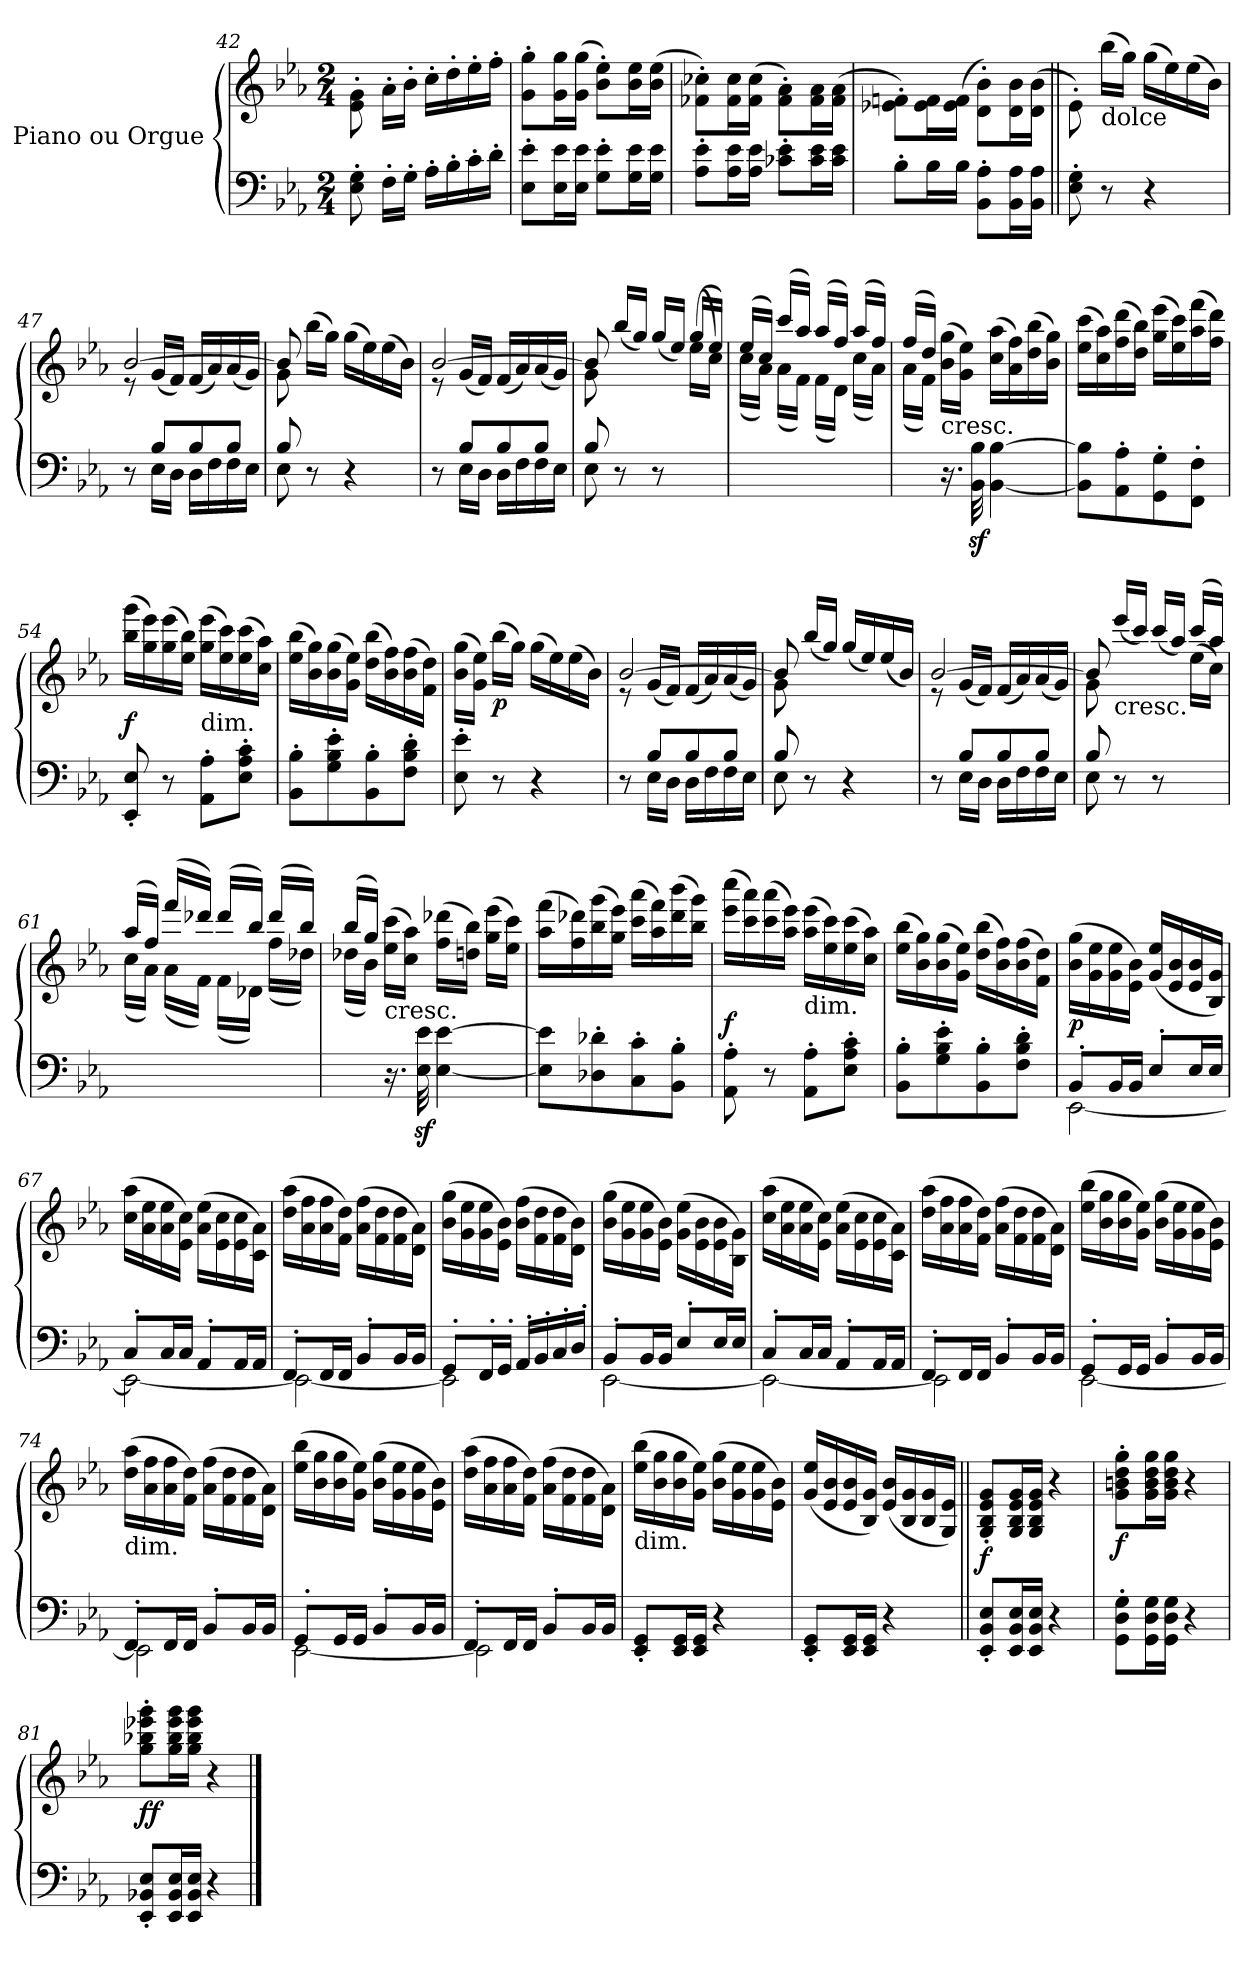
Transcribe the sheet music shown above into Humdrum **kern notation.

**kern	**kern	**dynam
*part1	*part1	*part1
*staff2	*staff1	*staff1/2
*I"Piano   ou Orgue	*	*
*clefF4	*clefG2	*
*k[b-e-a-]	*k[b-e-a-]	*
*E-:	*E-:	*
*M2/4	*M2/4	*
=42	=42	=42
8E-\' 8G\'	8e-\' 8g\'	.
16F'\LL	16a-'\LL	.
16G'\JJ	16b-'\JJ	.
16A-'\LL	16cc'\LL	.
16B-'\	16dd'\	.
16c'\	16ee-'\	.
16d'\JJ	16ff'\JJ	.
=43	=43	=43
8E-\' 8e-\'L	8g\' 8gg\'L	.
16E-\ 16e-\L	16g\ 16gg\L	.
16E-\ 16e-\JJ	(16g\ 16gg\JJ	.
8G\' 8e-\'L	8b-\' 8ee-\'L)	.
16G\ 16e-\L	16b-\ 16ee-\L	.
16G\ 16e-\JJ	(16b-\ 16ee-\JJ	.
=44	=44	=44
8A-\' 8e-\'L	8f-X\' 8cc-X\'L)	.
16A-\ 16e-\L	16f-\ 16cc-\L	.
16A-\ 16e-\JJ	(16f-\ 16cc-\JJ	.
8c-X\' 8e-\'L	8f-\' 8a-\'L)	.
16c-\ 16e-\L	16f-\ 16a-\L	.
16c-\ 16e-\JJ	(16f-\ 16a-\JJ	.
!!LO:LB:g=z
=45	=45	=45
8B-'\L	8e-X\' 8fn\'L)	.
16B-\L	16e-\ 16f\L	.
16B-\JJ	(16e-\ 16f\JJ	.
8BB-\' 8A-\'L	8d\' 8b-\'L)	.
16BB-\ 16A-\L	16d\ 16b-\L	.
16BB-\ 16A-\JJ	(16d\ 16b-\JJ	.
=46||	=46||	=46||
8E-\' 8G\'	8e-'\)	.
!	!LO:TX:b:t=dolce	!
8r	(16bb-\LL	.
.	16gg\JJ)	.
4r	(16gg\LL	.
.	16ee-\)	.
.	(16ee-\	.
.	16b-\JJ)	.
=47	=47	=47
*^	*^	*
8r	8ryy	[2b-/	8re	.
8B-/L	16E-\LL	.	(16g/LL	.
.	16D\JJ	.	16f/JJ)	.
8B-/	16D\LL	.	(16f/LL	.
.	16F\	.	16a-/)	.
8B-/J	16F\	.	(16a-/	.
.	16E-\JJ	.	16g/JJ)	.
=48	=48	=48	=48	=48
8B-/	8E-\	8b-/]	8g\	.
8r	4.ryy	(16bb-\LL	4.ryy	.
.	.	16gg\JJ)	.	.
4r	.	(16gg\LL	.	.
.	.	16ee-\)	.	.
.	.	(16ee-\	.	.
.	.	16b-\JJ)	.	.
=49	=49	=49	=49	=49
8r	8ryy	[2b-/	8re	.
8B-/L	16E-\LL	.	(16g/LL	.
.	16D\JJ	.	16f/JJ)	.
8B-/	16D\LL	.	(16f/LL	.
.	16F\	.	16a-/)	.
8B-/J	16F\	.	(16a-/	.
.	16E-\JJ	.	16g/JJ)	.
!!LO:PB:g=z
=50	=50	=50	=50	=50
*	*	*	*^	*
8B-/	8E-\	8b-/]	8g\	4.ryy	.
8r	8ryy	(16bb-/LL	4.ryy	.	.
.	.	16gg/JJ)	.	.	.
8r	4ryy	(16gg/LL	.	.	.
.	.	16ee-/JJ)	.	.	.
8ryy	.	(16gg/LL	.	(16ee-\LL	.
.	.	16ee-/JJ)	.	16cc\JJ)	.
*v	*v	*	*	*	*
*	*	*v	*v	*
=51	=51	=51	=51
2ryy	(16ee-/LL	(16cc\LL	.
.	16cc/JJ)	16a-\JJ)	.
.	(16ccc/LL	(16a-\LL	.
.	16aa-/JJ)	16f\JJ)	.
.	(16aa-/LL	(16f\LL	.
.	16ff/JJ)	16d\JJ)	.
.	(16aa-/LL	(16cc\LL	.
.	16ff/JJ)	16a-\JJ)	.
=52	=52	=52	=52
8ryy	(16ff/LL	(16a-\LL	.
.	16dd/JJ)	16f\JJ)	.
!	!LO:TX:b:t=cresc.	!	!
16.r	(16b-\ 16gg\LL	4.ryy	.
.	16g\ 16ee-\JJ)	.	.
32BB-\z< 32B-\z<	.	.	.
[4BB-\ [4B-\	(16cc\ 16aa-\LL	.	.
.	16a-\ 16ff\)	.	.
.	(16dd\ 16bb-\	.	.
.	16b-\ 16gg\JJ)	.	.
*	*v	*v	*
=53	=53	=53
8BB-\] 8B-\]L	(16ee-\ 16ccc\LL	.
.	16cc\ 16aa-\)	.
8AA-\' 8A-\'	(16ff\ 16ddd\	.
.	16dd\ 16bb-\JJ)	.
8GG\' 8G\'	(16gg\ 16eee-\LL	.
.	16ee-\ 16ccc\)	.
8FF\' 8F\'J	(16aa-\ 16fff\	.
.	16ff\ 16ddd\JJ)	.
=54	=54	=54
!	!	!LO:DY:a=2
8EE-/' 8E-/'	(16bb-\ 16ggg\LL	f
.	16gg\ 16eee-\)	.
8r	(16gg\ 16eee-\	.
.	16ee-\ 16bb-\JJ)	.
!LO:TX:a:t=dim.	!	!
8AA-\' 8A-\'L	(16gg\ 16eee-\LL	.
.	16ee-\ 16ccc\)	.
8E-\' 8A-\' 8c\'J	(16ee-\ 16ccc\	.
.	16cc\ 16aa-\JJ)	.
!!LO:LB:g=z
=55	=55	=55
8BB-\' 8B-\'L	(16ee-\ 16bb-\LL	.
.	16b-\ 16gg\)	.
8G\' 8B-\' 8e-\'	(16b-\ 16gg\	.
.	16g\ 16ee-\JJ)	.
8BB-\' 8B-\'	(16dd\ 16bb-\LL	.
.	16b-\ 16ff\)	.
8F\' 8B-\' 8d\'J	(16b-\ 16ff\	.
.	16f\ 16dd\JJ)	.
=56	=56	=56
8E-\' 8e-\'	(16b-\ 16gg\LL	.
.	16g\ 16ee-\JJ)	.
!	!	!LO:DY:b
8r	(16bb-\LL	p
.	16gg\JJ)	.
4r	(16gg\LL	.
.	16ee-\)	.
.	(16ee-\	.
.	16b-\JJ)	.
=57	=57	=57
*^	*^	*
8r	8ryy	[2b-/	8re	.
8B-/L	16E-\LL	.	(16g/LL	.
.	16D\JJ	.	16f/JJ)	.
8B-/	16D\LL	.	(16f/LL	.
.	16F\	.	16a-/)	.
8B-/J	16F\	.	(16a-/	.
.	16E-\JJ	.	16g/JJ)	.
=58	=58	=58	=58	=58
8B-/	8E-\	8b-/]	8g\	.
8r	4.ryy	(16bb-/LL	4.ryy	.
.	.	16gg/JJ)	.	.
4r	.	(16gg/LL	.	.
.	.	16ee-/)	.	.
.	.	(16ee-/	.	.
.	.	16b-/JJ)	.	.
=59	=59	=59	=59	=59
8r	8ryy	[2b-/	8re	.
8B-/L	16E-\LL	.	(16g/LL	.
.	16D\JJ	.	16f/JJ)	.
8B-/	16D\LL	.	(16f/LL	.
.	16F\	.	16a-/)	.
8B-/J	16F\	.	(16a-/	.
.	16E-\JJ	.	16g/JJ)	.
!!LO:LB:g=z
=60	=60	=60	=60	=60
*	*	*	*^	*
8B-/	8E-\	8b-/]	8g\	4.ryy	.
!	!	!LO:TX:b:t=cresc.	!	!	!
8r	8ryy	(16eee-/LL	4.ryy	.	.
.	.	16ccc/JJ)	.	.	.
8r	4ryy	(16ccc/LL	.	.	.
.	.	16aa-/JJ)	.	.	.
8ryy	.	(16ccc/LL	.	(16ee-\LL	.
.	.	16aa-/JJ)	.	16cc\JJ)	.
*v	*v	*	*	*	*
*	*	*v	*v	*
=61	=61	=61	=61
2ryy	(16aa-/LL	(16cc\LL	.
.	16ff/JJ)	16a-\JJ)	.
.	(16fff/LL	(16a-\LL	.
.	16ddd-X/JJ)	16f\JJ)	.
.	(16ddd-/LL	(16f\LL	.
.	16bb-/JJ)	16d-X\JJ)	.
.	(16ddd-/LL	(16ff\LL	.
.	16bb-/JJ)	16dd-X\JJ)	.
=62	=62	=62	=62
8ryy	(16bb-/LL	(16dd-X\LL	.
.	16gg/JJ)	16b-\JJ)	.
!	!LO:TX:b:t=cresc.	!	!
16.r	(16ee-\ 16ccc\LL	4.ryy	.
.	16cc\ 16aa-\JJ)	.	.
32E-\z< 32e-\z<	.	.	.
[4E-\ [4e-\	(16ff\ 16ddd-X\LL	.	.
.	16dd\ 16bb-\JJ)	.	.
.	(16gg\ 16eee-\LL	.	.
.	16ee-\ 16ccc\JJ)	.	.
*	*v	*v	*
=63	=63	=63
8E-\] 8e-\]L	(16aa-\ 16fff\LL	.
.	16ff\ 16ddd-X\)	.
8D-X\' 8d-X\'	(16bb-\ 16ggg\	.
.	16gg\ 16eee-\JJ)	.
8C\' 8c\'	(16ccc\ 16aaa-\LL	.
.	16aa-\ 16fff\)	.
8BB-\' 8B-\'J	(16ddd-\ 16bbb-\	.
.	16bb-\ 16ggg\JJ)	.
!!LO:LB:g=z
=64	=64	=64
!	!	!LO:DY:a=2
8AA-\' 8A-\'	(16eee-\ 16cccc\LL	f
.	16ccc\ 16aaa-\)	.
8r	(16ccc\ 16aaa-\	.
.	16aa-\ 16eee-\JJ)	.
!	!LO:TX:b:t=dim.	!
8AA-\' 8A-\'L	(16aa-\ 16eee-\LL	.
.	16ee-\ 16ccc\)	.
8E-\' 8A-\' 8c\'J	(16ee-\ 16ccc\	.
.	16cc\ 16aa-\JJ)	.
=65	=65	=65
8BB-\' 8B-\'L	(16ee-\ 16bb-\LL	.
.	16b-\ 16gg\)	.
8G\' 8B-\' 8e-\'	(16b-\ 16gg\	.
.	16g\ 16ee-\JJ)	.
8BB-\' 8B-\'	(16dd\ 16bb-\LL	.
.	16b-\ 16ff\)	.
8F\' 8B-\' 8d\'J	(16b-\ 16ff\	.
.	16f\ 16dd\JJ)	.
=66	=66	=66
*^	*	*
!	!	!	!LO:DY:b
8BB-'/L	[2EE-\	(16b-\ 16gg\LL	p
.	.	16g\ 16ee-\	.
16BB-/L	.	16g\ 16ee-\	.
16BB-/JJ	.	16e-\ 16b-\JJ)	.
8E-'/L	.	(16g/ 16ee-/LL	.
.	.	16e-/ 16b-/	.
16E-/L	.	16e-/ 16b-/	.
16E-/JJ	.	16B-/ 16g/JJ)	.
=67	=67	=67	=67
8C'/L	2EE-\_	(16cc\ 16aa-\LL	.
.	.	16a-\ 16ee-\	.
16C/L	.	16a-\ 16ee-\	.
16C/JJ	.	16e-\ 16cc\JJ)	.
8AA-'/L	.	(16a-\ 16ee-\LL	.
.	.	16e-\ 16cc\	.
16AA-/L	.	16e-\ 16cc\	.
16AA-/JJ	.	16c\ 16a-\JJ)	.
=68	=68	=68	=68
8FF'/L	2EE-\_	(16dd\ 16aa-\LL	.
.	.	16a-\ 16ff\	.
16FF/L	.	16a-\ 16ff\	.
16FF/JJ	.	16f\ 16dd\JJ)	.
8BB-'/L	.	(16a-\ 16ff\LL	.
.	.	16f\ 16dd\	.
16BB-/L	.	16f\ 16dd\	.
16BB-/JJ	.	16d\ 16a-\JJ)	.
!!LO:LB:g=z
=69	=69	=69	=69
8GG'/L	2EE-\]	(16b-\ 16gg\LL	.
.	.	16g\ 16ee-\	.
16FF'/L	.	16g\ 16ee-\	.
16GG'/JJ	.	16e-\ 16b-\JJ)	.
16AA-'/LL	.	(16b-\ 16ff\LL	.
16BB-'/	.	16f\ 16dd\	.
16C'/	.	16f\ 16dd\	.
16D'/JJ	.	16d\ 16b-\JJ)	.
=70	=70	=70	=70
8BB-'/L	[2EE-\	(16b-\ 16gg\LL	.
.	.	16g\ 16ee-\	.
16BB-/L	.	16g\ 16ee-\	.
16BB-/JJ	.	16e-\ 16b-\JJ)	.
8E-'/L	.	(16g\ 16ee-\LL	.
.	.	16e-\ 16b-\	.
16E-/L	.	16e-\ 16b-\	.
16E-/JJ	.	16B-\ 16g\JJ)	.
=71	=71	=71	=71
8C'/L	2EE-\_	(16cc\ 16aa-\LL	.
.	.	16a-\ 16ee-\	.
16C/L	.	16a-\ 16ee-\	.
16C/JJ	.	16e-\ 16cc\JJ)	.
8AA-'/L	.	(16a-\ 16ee-\LL	.
.	.	16e-\ 16cc\	.
16AA-/L	.	16e-\ 16cc\	.
16AA-/JJ	.	16c\ 16a-\JJ)	.
=72	=72	=72	=72
8FF'/L	2EE-\]	(16dd\ 16aa-\LL	.
.	.	16a-\ 16ff\	.
16FF/L	.	16a-\ 16ff\	.
16FF/JJ	.	16f\ 16dd\JJ)	.
8BB-'/L	.	(16a-\ 16ff\LL	.
.	.	16f\ 16dd\	.
16BB-/L	.	16f\ 16dd\	.
16BB-/JJ	.	16d\ 16a-\JJ)	.
=73	=73	=73	=73
8GG'/L	[2EE-\	(16ee-\ 16bb-\LL	.
.	.	16b-\ 16gg\	.
16GG/L	.	16b-\ 16gg\	.
16GG/JJ	.	16g\ 16ee-\JJ)	.
8BB-'/L	.	(16b-\ 16gg\LL	.
.	.	16g\ 16ee-\	.
16BB-/L	.	16g\ 16ee-\	.
16BB-/JJ	.	16e-\ 16b-\JJ)	.
!!LO:PB:g=z
=74	=74	=74	=74
!	!	!LO:TX:b:t=dim.	!
8FF'/L	2EE-\]	(16dd\ 16aa-\LL	.
.	.	16a-\ 16ff\	.
16FF/L	.	16a-\ 16ff\	.
16FF/JJ	.	16f\ 16dd\JJ)	.
8BB-'/L	.	(16a-\ 16ff\LL	.
.	.	16f\ 16dd\	.
16BB-/L	.	16f\ 16dd\	.
16BB-/JJ	.	16d\ 16a-\JJ)	.
=75	=75	=75	=75
8GG'/L	[2EE-\	(16ee-\ 16bb-\LL	.
.	.	16b-\ 16gg\	.
16GG/L	.	16b-\ 16gg\	.
16GG/JJ	.	16g\ 16ee-\JJ)	.
8BB-'/L	.	(16b-\ 16gg\LL	.
.	.	16g\ 16ee-\	.
16BB-/L	.	16g\ 16ee-\	.
16BB-/JJ	.	16e-\ 16b-\JJ)	.
=76	=76	=76	=76
8FF'/L	2EE-\]	(16dd\ 16aa-\LL	.
.	.	16a-\ 16ff\	.
16FF/L	.	16a-\ 16ff\	.
16FF/JJ	.	16f\ 16dd\JJ)	.
8BB-'/L	.	(16a-\ 16ff\LL	.
.	.	16f\ 16dd\	.
16BB-/L	.	16f\ 16dd\	.
16BB-/JJ	.	16d\ 16a-\JJ)	.
*v	*v	*	*
=77	=77	=77
!	!LO:TX:b:t=dim.	!
8EE-/' 8GG/'L	(16ee-\ 16bb-\LL	.
.	16b-\ 16gg\	.
16EE-/ 16GG/L	16b-\ 16gg\	.
16EE-/ 16GG/JJ	16g\ 16ee-\JJ)	.
4r	(16b-\ 16gg\LL	.
.	16g\ 16ee-\	.
.	16g\ 16ee-\	.
.	16e-\ 16b-\JJ)	.
!!LO:LB:g=z
=78	=78	=78
8EE-/' 8GG/'L	(16g/ 16ee-/LL	.
.	16e-/ 16b-/	.
16EE-/ 16GG/L	16e-/ 16b-/	.
16EE-/ 16GG/JJ	16B-/ 16g/JJ)	.
4r	(16e-/ 16b-/LL	.
.	16B-/ 16g/	.
.	16B-/ 16g/	.
.	16G/ 16e-/JJ)	.
=79||	=79||	=79||
!	!	!LO:DY:a=2
8EE-/' 8BB-/' 8E-/'L	8G/' 8B-/' 8e-/' 8g/'L	f
16EE-/ 16BB-/ 16E-/L	16G/ 16B-/ 16e-/ 16g/L	.
16EE-/ 16BB-/ 16E-/JJ	16G/ 16B-/ 16e-/ 16g/JJ	.
4r	4r	.
=80	=80	=80
!	!	!LO:DY:b
8GG\' 8D\' 8G\'L	8g\' 8bn\' 8dd\' 8gg\'L	f
16GG\ 16D\ 16G\L	16g\ 16b\ 16dd\ 16gg\L	.
16GG\ 16D\ 16G\JJ	16g\ 16b\ 16dd\ 16gg\JJ	.
4r	4r	.
=81	=81	=81
!	!	!LO:DY:b
8EE-/' 8BB-X/' 8E-/'L	8gg\' 8bb-X\' 8eee-X\' 8ggg\'L	ff
16EE-/ 16BB-/ 16E-/L	16gg\ 16bb-\ 16eee-\ 16ggg\L	.
16EE-/ 16BB-/ 16E-/JJ	16gg\ 16bb-\ 16eee-\ 16ggg\JJ	.
4r	4r	.
==	==	==
*-	*-	*-
